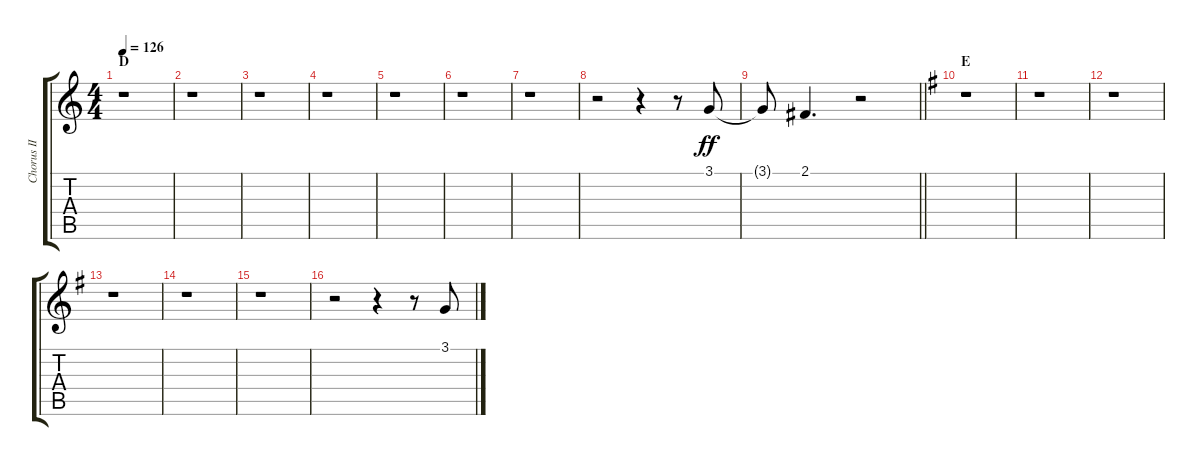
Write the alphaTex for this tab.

\track ("Chorus II" "Chorus II") {instrument voiceoohs}
\staff {score tabs}
\tuning (E4 B3 G3 D3 A2 E2) {hide}
\ts (4 4)
\section ("" "D")
\tempo 126
\clef g2
\ks c
r.1{dy ff} |
r.1 |
r.1 |
r.1 |
r.1 |
r.1 |
r.1 |
r.2 r.4 r.8 3.1.8 |
\barLineRight lightlight
3.1{t}.8 2.1.4{d} r.2 |
\section ("" "E")
\ks g
r.1 |
r.1 |
r.1 |
r.1 |
r.1 |
r.1 |
r.2 r.4 r.8 3.1.8
